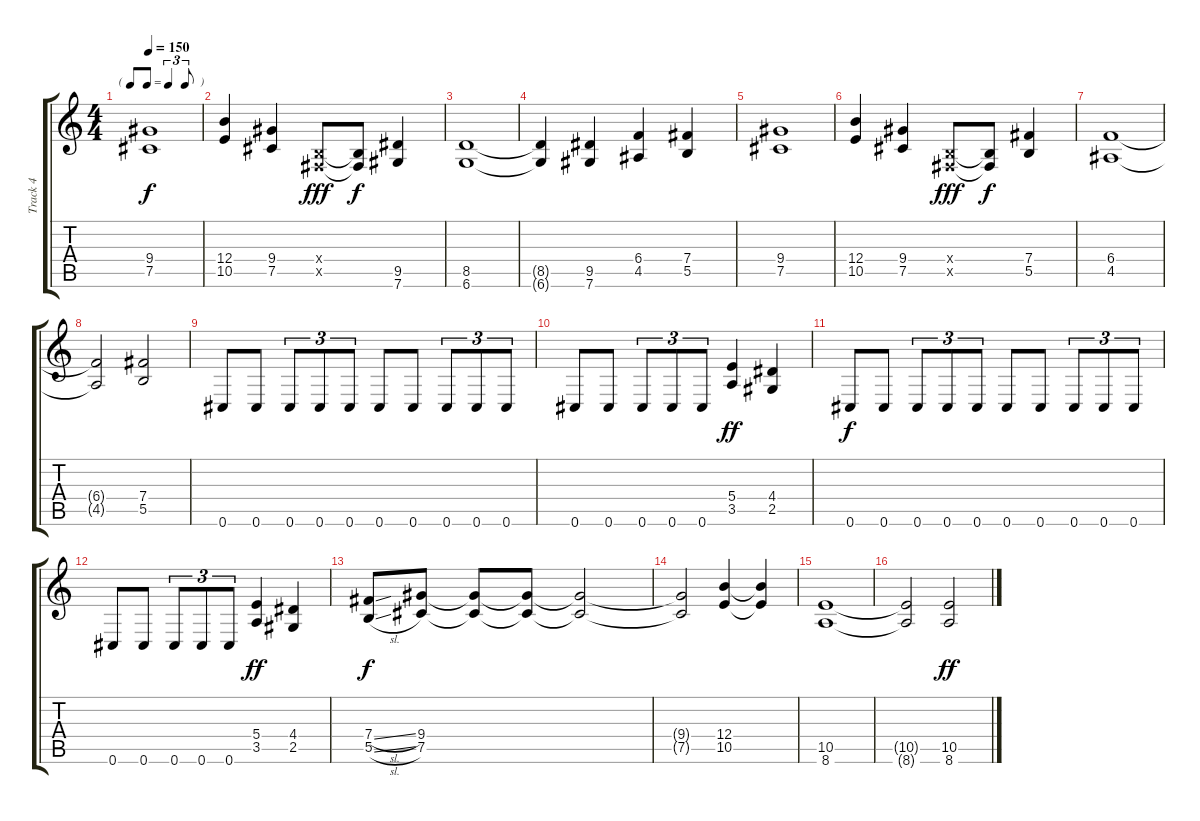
\track ("Track 4" "Track 4") {instrument distortionguitar}
\staff {score tabs}
\tuning (Db4 Ab3 E3 B2 Gb2 Db2) {hide}
\ts (4 4)
\tf triplet8th
\tempo 150
\clef g2
\ks c
(9.4 7.5).1{dy f} |
(12.4 10.5).4 (9.4 7.5).4 (0.4{x} 0.5{x}).8{dy fff} (0.4{t} 0.5{t}).8{dy f} (9.5 7.6).4 |
(8.5 6.6).1 |
(8.5{t} 6.6{t}).4 (9.5 7.6).4 (6.4 4.5).4 (7.4 5.5).4 |
(9.4 7.5).1 |
(12.4 10.5).4 (9.4 7.5).4 (0.4{x} 0.5{x}).8{dy fff} (0.4{t} 0.5{t}).8{dy f} (7.4 5.5).4 |
(6.4 4.5).1 |
(6.4{t} 4.5{t}).2 (7.4 5.5).2 |
0.6.8 0.6.8 0.6.8{tu (3 2)} 0.6.8{tu (3 2)} 0.6.8{tu (3 2)} 0.6.8 0.6.8 0.6.8{tu (3 2)} 0.6.8{tu (3 2)} 0.6.8{tu (3 2)} |
0.6.8 0.6.8 0.6.8{tu (3 2)} 0.6.8{tu (3 2)} 0.6.8{tu (3 2)} (5.4 3.5).4{dy ff} (4.4 2.5).4 |
0.6.8{dy f} 0.6.8 0.6.8{tu (3 2)} 0.6.8{tu (3 2)} 0.6.8{tu (3 2)} 0.6.8 0.6.8 0.6.8{tu (3 2)} 0.6.8{tu (3 2)} 0.6.8{tu (3 2)} |
0.6.8 0.6.8 0.6.8{tu (3 2)} 0.6.8{tu (3 2)} 0.6.8{tu (3 2)} (5.4 3.5).4{dy ff} (4.4 2.5).4 |
(7.4{sl} 5.5{sl}).8{dy f} (9.4 7.5).8 (9.4{t} 7.5{t}).8 (9.4{t} 7.5{t}).8 (9.4{t} 7.5{t}).2 |
(9.4{t} 7.5{t}).2 (12.4 10.5).4 (12.4{t} 10.5{t}).4 |
(10.5 8.6).1 |
(10.5{t} 8.6{t}).2 (10.5 8.6).2{dy ff}
